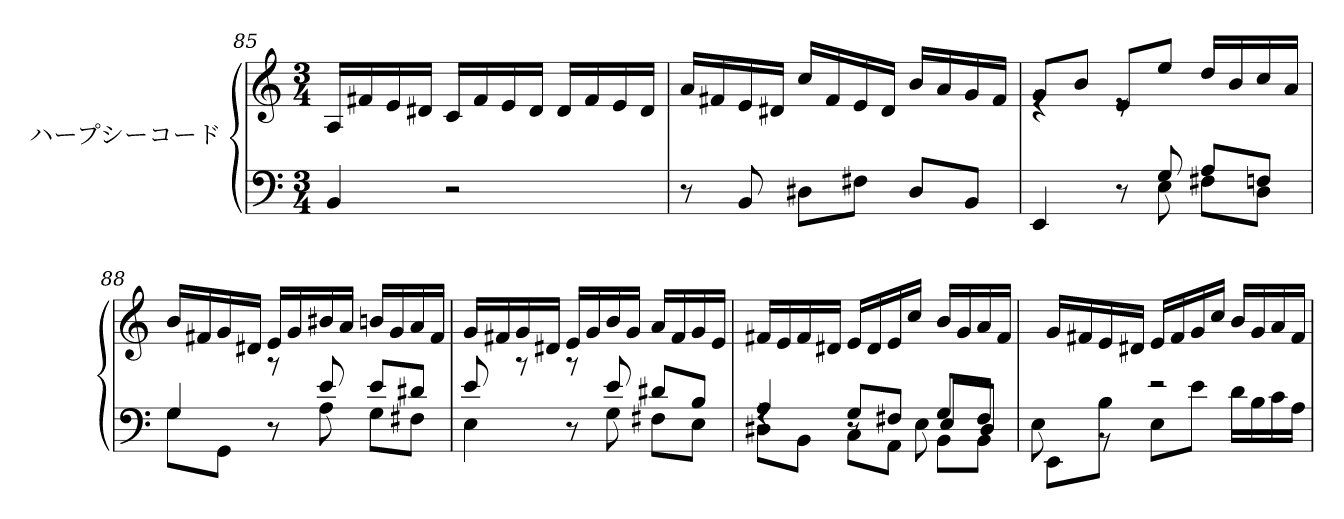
**kern	**kern
*part1	*part1
*staff2	*staff1
*I"ハープシーコード	*
*clefF4	*clefG2
*k[]	*k[]
*M3/4	*M3/4
=85	=85
4BB/	16A/LL
.	16f#X/
.	16e/
.	16d#X/JJ
2r	16c/LL
.	16f#/
.	16e/
.	16d#/JJ
.	16d#/LL
.	16f#/
.	16e/
.	16d#/JJ
=86	=86
8r	16a/LL
.	16f#X/
8BB/	16e/
.	16d#X/JJ
8D#X\L	16cc/LL
.	16f#/
8F#X\J	16e/
.	16d#/JJ
8D#/L	16b/LL
.	16a/
8BB/J	16g/
.	16f#/JJ
!!LO:LB:g=z
=87	=87
*^	*^
4.ryy	4EE/	8g/L	4re
.	.	8b/J	.
.	8r	8e/L	8re
8G/	8E\	8ee/J	4.ryy
8A/L	8F#X\L	16dd/LL	.
.	.	16b/	.
8F/J	8D\J	16cc/	.
.	.	16a/JJ	.
=88	=88	=88	=88
4G/	8G\L	16b/LL	4ryy
.	.	16f#X/	.
.	8GG\J	16g/	.
.	.	16d#X/JJ	.
8ryy	8r	16e/LL	8rA
.	.	16g/	.
8e/	8A\	16b#X/	4.ryy
.	.	16a/JJ	.
8e/L	8G\L	16bn/LL	.
.	.	16g/	.
8d#X/J	8F#X\J	16a/	.
.	.	16f#/JJ	.
=89	=89	=89	=89
8e/	4E\	16g/LL	8ryy
.	.	16f#X/	.
4ryy	.	16g/	8rA
.	.	16d#X/JJ	.
.	8r	16e/LL	8rA
.	.	16g/	.
8e/	8G\	16b/	4.ryy
.	.	16g/JJ	.
8d#X/L	8F#X\L	16a/LL	.
.	.	16f#/	.
8B/J	8E\J	16g/	.
.	.	16e/JJ	.
*	*	*v	*v
!!LO:PB:g=z
=90	=90	=90
*	*^	*
4A/	8D#X\L	4rF	16f#X/LL
.	.	.	16e/
.	8BB\J	.	16f#/
.	.	.	16d#X/JJ
8G/L	8C\L	8r	16e/LL
.	.	.	16d#/
8F#X/J	8AA\J	8E\	16e/
.	.	.	16cc/JJ
8G/L	8BB\L	8E/L	16b/LL
.	.	.	16g/
8F#/J	8BB\J	8D#/J	16a/
.	.	.	16f#/JJ
*	*v	*v	*
=91	=91	=91
8EE\L	8E\	16g/LL
.	.	16f#X/
8B\J	8r	16e/
.	.	16d#X/JJ
8E\L	2re	16e/LL
.	.	16f#/
8e\J	.	16g/
.	.	16cc/JJ
16d\LL	.	16b/LL
16B\	.	16g/
16c\	.	16a/
16A\JJ	.	16f#/JJ
*v	*v	*
=	=
*-	*-
